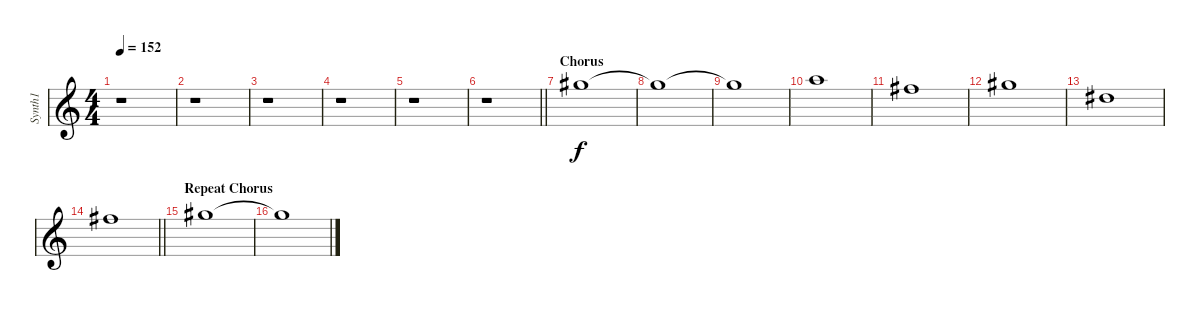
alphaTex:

\track ("Synth1" "Synth1") {instrument stringensemble1}
\staff {score}
\tuning (E4 B3 G3 D3 A2 E2) {hide}
\ts (4 4)
\tempo 152
\clef g2
\ks c
r.1{dy f} |
r.1 |
r.1 |
r.1 |
r.1 |
\barLineRight lightlight
r.1 |
\section ("" "Chorus")
16.1.1 |
16.1{t}.1 |
16.1{t}.1 |
17.1.1 |
14.1.1 |
16.1.1 |
11.1.1 |
\barLineRight lightlight
14.1.1 |
\section ("" "Repeat Chorus")
16.1.1 |
16.1{t}.1
